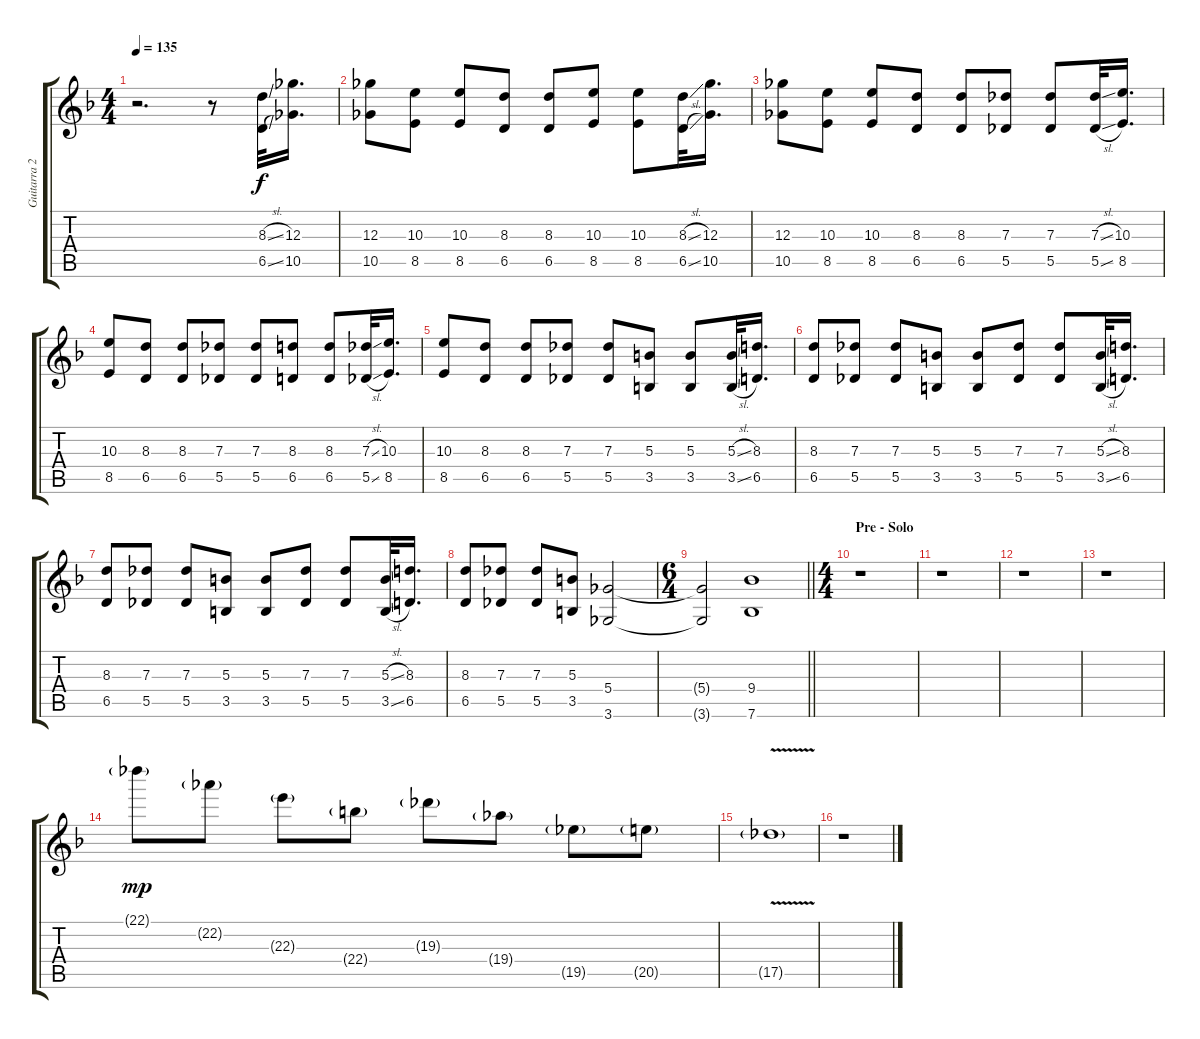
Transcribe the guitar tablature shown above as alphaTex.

\track ("Guitarra 2" "Guitarra 2") {instrument electricguitarjazz}
\staff {score tabs}
\tuning (Eb4 Bb3 Gb3 Db3 Ab2 Eb2) {hide}
\ts (4 4)
\tempo 135
\clef g2
\ks dminor
r.2{d dy mp} r.8 (8.3{sl} 6.5{sl}).32{dy f} (12.3 10.5).16{d} |
(12.3 10.5).8 (10.3 8.5).8 (10.3 8.5).8 (8.3 6.5).8 (8.3 6.5).8 (10.3 8.5).8 (10.3 8.5).8 (8.3{sl} 6.5{sl}).32 (12.3 10.5).16{d} |
(12.3 10.5).8 (10.3 8.5).8 (10.3 8.5).8 (8.3 6.5).8 (8.3 6.5).8 (7.3 5.5).8 (7.3 5.5).8 (7.3{sl} 5.5{sl}).32 (10.3 8.5).16{d} |
(10.3 8.5).8 (8.3 6.5).8 (8.3 6.5).8 (7.3 5.5).8 (7.3 5.5).8 (8.3 6.5).8 (8.3 6.5).8 (7.3{sl} 5.5{sl}).32 (10.3 8.5).16{d} |
(10.3 8.5).8 (8.3 6.5).8 (8.3 6.5).8 (7.3 5.5).8 (7.3 5.5).8 (5.3 3.5).8 (5.3 3.5).8 (5.3{sl} 3.5{sl}).32 (8.3 6.5).16{d} |
(8.3 6.5).8 (7.3 5.5).8 (7.3 5.5).8 (5.3 3.5).8 (5.3 3.5).8 (7.3 5.5).8 (7.3 5.5).8 (5.3{sl} 3.5{sl}).32 (8.3 6.5).16{d} |
(8.3 6.5).8 (7.3 5.5).8 (7.3 5.5).8 (5.3 3.5).8 (5.3 3.5).8 (7.3 5.5).8 (7.3 5.5).8 (5.3{sl} 3.5{sl}).32 (8.3 6.5).16{d} |
(8.3 6.5).8 (7.3 5.5).8 (7.3 5.5).8 (5.3 3.5).8 (5.4 3.6).2 |
\ts (6 4)
\barLineRight lightlight
(5.4{t} 3.6{t}).2 (9.4 7.6).1 |
\ts (4 4)
\section ("" "Pre - Solo")
r.1 |
r.1 |
r.1 |
r.1 |
22.1{g}.8{dy mp} 22.2{g}.8 22.3{g}.8 22.4{g}.8 19.3{g}.8 19.4{g}.8 19.5{g}.8 20.5{g}.8 |
17.5{v g}.1 |
r.1
